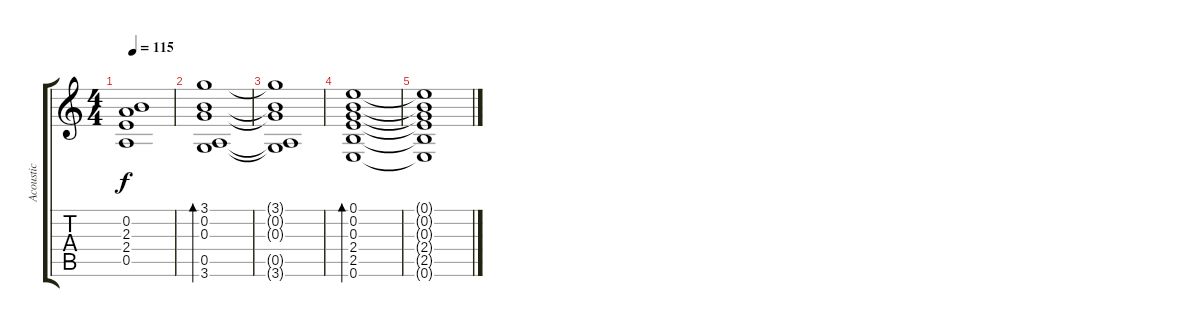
\track ("Acoustic" "Acoustic") {instrument acousticguitarsteel}
\staff {score tabs}
\tuning (E4 B3 G3 D3 A2 E2) {hide}
\ts (4 4)
\tempo 115
\clef g2
\ks c
(0.2{t} 2.3{t} 2.4{t} 0.5{t}).1{dy f} |
(3.1 0.2 0.3 0.5 3.6).1{bd 240} |
(3.1{t} 0.2{t} 0.3{t} 0.5{t} 3.6{t}).1 |
(0.1 0.2 0.3 2.4 2.5 0.6).1{bd 240} |
(0.1{t} 0.2{t} 0.3{t} 2.4{t} 2.5{t} 0.6{t}).1
